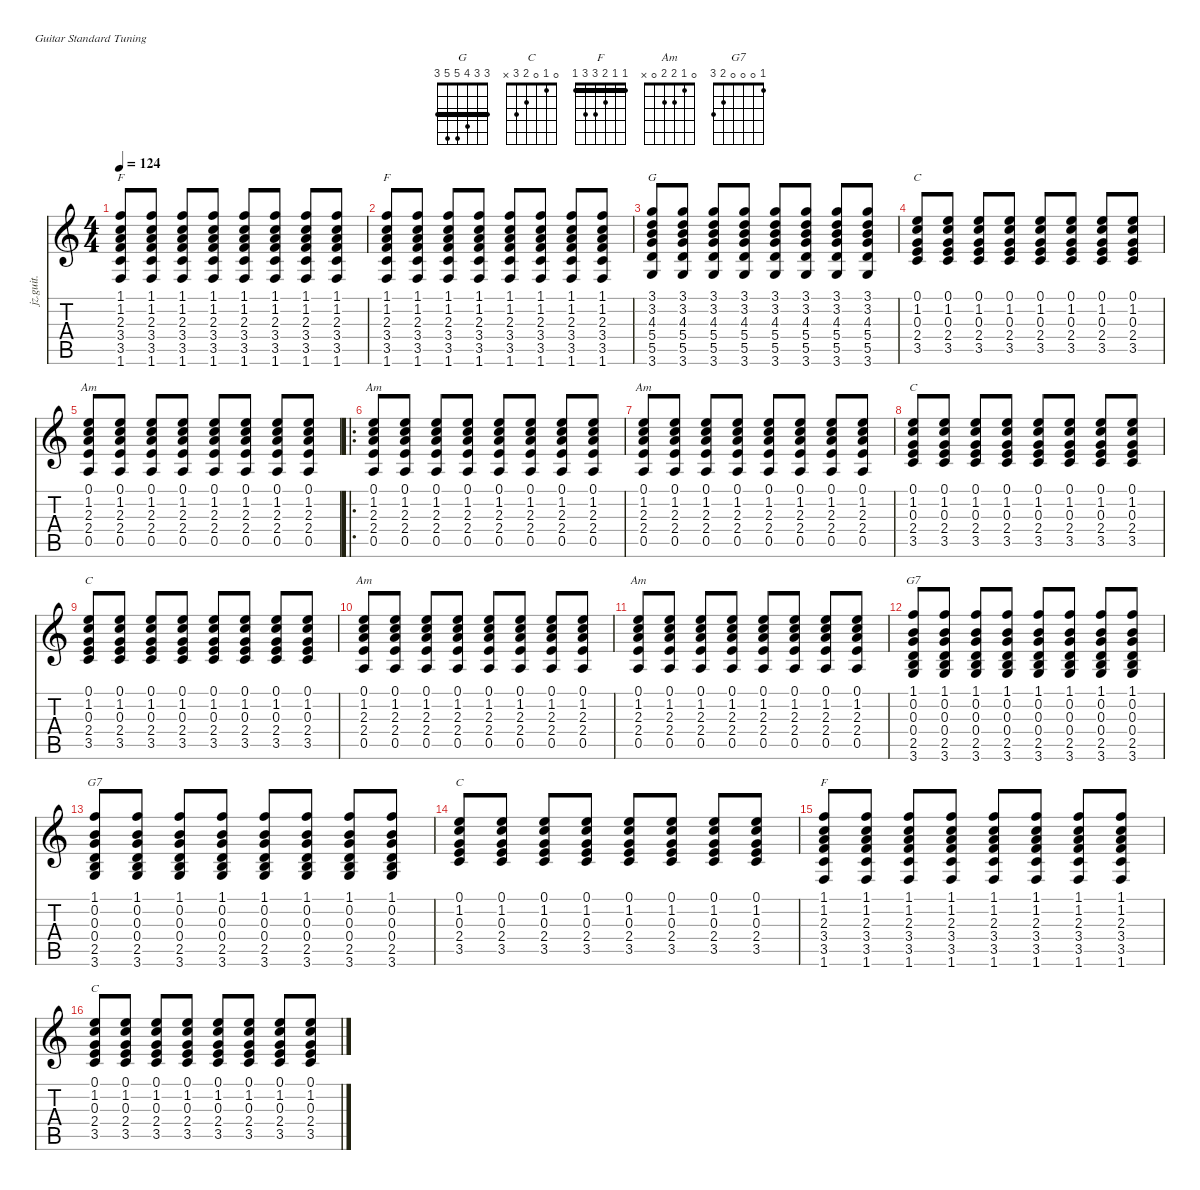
\defaultSystemsLayout 4
\hideDynamics
\bracketExtendMode nobrackets
\otherSystemsTrackNameOrientation horizontal
\track ("Guitar 2" "jz.guit.") {instrument electricguitarjazz}
\staff {score tabs}
\tuning (E4 B3 G3 D3 A2 E2)
\chord ("G" 3 3 4 5 5 3) {barre (3 3)}
\chord ("C" 0 1 0 2 3 x)
\chord ("F" 1 1 2 3 3 1) {barre (1 1)}
\chord ("Am" 0 1 2 2 0 x)
\chord ("G7" 1 0 0 0 2 3)
\ts (4 4)
\tempo 124
\clef g2
\ks c
(1.1 1.2 2.3 3.4 3.5 1.6).8{ch "F" dy f beam Up} (1.1 1.2 2.3 3.4 3.5 1.6).8{beam Up} (1.1 1.2 2.3 3.4 3.5 1.6).8{beam Up} (1.1 1.2 2.3 3.4 3.5 1.6).8{beam Up} (1.1 1.2 2.3 3.4 3.5 1.6).8{beam Up} (1.1 1.2 2.3 3.4 3.5 1.6).8{beam Up} (1.1 1.2 2.3 3.4 3.5 1.6).8{beam Up} (1.1 1.2 2.3 3.4 3.5 1.6).8{beam Up} |
(1.1 1.2 2.3 3.4 3.5 1.6).8{ch "F" beam Up} (1.1 1.2 2.3 3.4 3.5 1.6).8{beam Up} (1.1 1.2 2.3 3.4 3.5 1.6).8{beam Up} (1.1 1.2 2.3 3.4 3.5 1.6).8{beam Up} (1.1 1.2 2.3 3.4 3.5 1.6).8{beam Up} (1.1 1.2 2.3 3.4 3.5 1.6).8{beam Up} (1.1 1.2 2.3 3.4 3.5 1.6).8{beam Up} (1.1 1.2 2.3 3.4 3.5 1.6).8{beam Up} |
(3.1 3.2 4.3 5.4 5.5 3.6).8{ch "G" beam Up} (3.1 3.2 4.3 5.4 5.5 3.6).8{beam Up} (3.1 3.2 4.3 5.4 5.5 3.6).8{beam Up} (3.1 3.2 4.3 5.4 5.5 3.6).8{beam Up} (3.1 3.2 4.3 5.4 5.5 3.6).8{beam Up} (3.1 3.2 4.3 5.4 5.5 3.6).8{beam Up} (3.1 3.2 4.3 5.4 5.5 3.6).8{beam Up} (3.1 3.2 4.3 5.4 5.5 3.6).8{beam Up} |
(0.1 1.2 0.3 2.4 3.5).8{ch "C" beam Up} (0.1 1.2 0.3 2.4 3.5).8{beam Up} (0.1 1.2 0.3 2.4 3.5).8{beam Up} (0.1 1.2 0.3 2.4 3.5).8{beam Up} (0.1 1.2 0.3 2.4 3.5).8{beam Up} (0.1 1.2 0.3 2.4 3.5).8{beam Up} (0.1 1.2 0.3 2.4 3.5).8{beam Up} (0.1 1.2 0.3 2.4 3.5).8{beam Up} |
(0.1 1.2 2.3 2.4 0.5).8{ch "Am" beam Up} (0.1 1.2 2.3 2.4 0.5).8{beam Up} (0.1 1.2 2.3 2.4 0.5).8{beam Up} (0.1 1.2 2.3 2.4 0.5).8{beam Up} (0.1 1.2 2.3 2.4 0.5).8{beam Up} (0.1 1.2 2.3 2.4 0.5).8{beam Up} (0.1 1.2 2.3 2.4 0.5).8{beam Up} (0.1 1.2 2.3 2.4 0.5).8{beam Up} |
\ro
(0.1 1.2 2.3 2.4 0.5).8{ch "Am" beam Up} (0.1 1.2 2.3 2.4 0.5).8{beam Up} (0.1 1.2 2.3 2.4 0.5).8{beam Up} (0.1 1.2 2.3 2.4 0.5).8{beam Up} (0.1 1.2 2.3 2.4 0.5).8{beam Up} (0.1 1.2 2.3 2.4 0.5).8{beam Up} (0.1 1.2 2.3 2.4 0.5).8{beam Up} (0.1 1.2 2.3 2.4 0.5).8{beam Up} |
(0.1 1.2 2.3 2.4 0.5).8{ch "Am" beam Up} (0.1 1.2 2.3 2.4 0.5).8{beam Up} (0.1 1.2 2.3 2.4 0.5).8{beam Up} (0.1 1.2 2.3 2.4 0.5).8{beam Up} (0.1 1.2 2.3 2.4 0.5).8{beam Up} (0.1 1.2 2.3 2.4 0.5).8{beam Up} (0.1 1.2 2.3 2.4 0.5).8{beam Up} (0.1 1.2 2.3 2.4 0.5).8{beam Up} |
(0.1 1.2 0.3 2.4 3.5).8{ch "C" beam Up} (0.1 1.2 0.3 2.4 3.5).8{beam Up} (0.1 1.2 0.3 2.4 3.5).8{beam Up} (0.1 1.2 0.3 2.4 3.5).8{beam Up} (0.1 1.2 0.3 2.4 3.5).8{beam Up} (0.1 1.2 0.3 2.4 3.5).8{beam Up} (0.1 1.2 0.3 2.4 3.5).8{beam Up} (0.1 1.2 0.3 2.4 3.5).8{beam Up} |
(0.1 1.2 0.3 2.4 3.5).8{ch "C" beam Up} (0.1 1.2 0.3 2.4 3.5).8{beam Up} (0.1 1.2 0.3 2.4 3.5).8{beam Up} (0.1 1.2 0.3 2.4 3.5).8{beam Up} (0.1 1.2 0.3 2.4 3.5).8{beam Up} (0.1 1.2 0.3 2.4 3.5).8{beam Up} (0.1 1.2 0.3 2.4 3.5).8{beam Up} (0.1 1.2 0.3 2.4 3.5).8{beam Up} |
(0.1 1.2 2.3 2.4 0.5).8{ch "Am" beam Up} (0.1 1.2 2.3 2.4 0.5).8{beam Up} (0.1 1.2 2.3 2.4 0.5).8{beam Up} (0.1 1.2 2.3 2.4 0.5).8{beam Up} (0.1 1.2 2.3 2.4 0.5).8{beam Up} (0.1 1.2 2.3 2.4 0.5).8{beam Up} (0.1 1.2 2.3 2.4 0.5).8{beam Up} (0.1 1.2 2.3 2.4 0.5).8{beam Up} |
(0.1 1.2 2.3 2.4 0.5).8{ch "Am" beam Up} (0.1 1.2 2.3 2.4 0.5).8{beam Up} (0.1 1.2 2.3 2.4 0.5).8{beam Up} (0.1 1.2 2.3 2.4 0.5).8{beam Up} (0.1 1.2 2.3 2.4 0.5).8{beam Up} (0.1 1.2 2.3 2.4 0.5).8{beam Up} (0.1 1.2 2.3 2.4 0.5).8{beam Up} (0.1 1.2 2.3 2.4 0.5).8{beam Up} |
(1.1 0.2 0.3 0.4 2.5 3.6).8{ch "G7" beam Up} (1.1 0.2 0.3 0.4 2.5 3.6).8{beam Up} (1.1 0.2 0.3 0.4 2.5 3.6).8{beam Up} (1.1 0.2 0.3 0.4 2.5 3.6).8{beam Up} (1.1 0.2 0.3 0.4 2.5 3.6).8{beam Up} (1.1 0.2 0.3 0.4 2.5 3.6).8{beam Up} (1.1 0.2 0.3 0.4 2.5 3.6).8{beam Up} (1.1 0.2 0.3 0.4 2.5 3.6).8{beam Up} |
(1.1 0.2 0.3 0.4 2.5 3.6).8{ch "G7" beam Up} (1.1 0.2 0.3 0.4 2.5 3.6).8{beam Up} (1.1 0.2 0.3 0.4 2.5 3.6).8{beam Up} (1.1 0.2 0.3 0.4 2.5 3.6).8{beam Up} (1.1 0.2 0.3 0.4 2.5 3.6).8{beam Up} (1.1 0.2 0.3 0.4 2.5 3.6).8{beam Up} (1.1 0.2 0.3 0.4 2.5 3.6).8{beam Up} (1.1 0.2 0.3 0.4 2.5 3.6).8{beam Up} |
(0.1 1.2 0.3 2.4 3.5).8{ch "C" beam Up} (0.1 1.2 0.3 2.4 3.5).8{beam Up} (0.1 1.2 0.3 2.4 3.5).8{beam Up} (0.1 1.2 0.3 2.4 3.5).8{beam Up} (0.1 1.2 0.3 2.4 3.5).8{beam Up} (0.1 1.2 0.3 2.4 3.5).8{beam Up} (0.1 1.2 0.3 2.4 3.5).8{beam Up} (0.1 1.2 0.3 2.4 3.5).8{beam Up} |
(1.1 1.2 2.3 3.4 3.5 1.6).8{ch "F" beam Up} (1.1 1.2 2.3 3.4 3.5 1.6).8{beam Up} (1.1 1.2 2.3 3.4 3.5 1.6).8{beam Up} (1.1 1.2 2.3 3.4 3.5 1.6).8{beam Up} (1.1 1.2 2.3 3.4 3.5 1.6).8{beam Up} (1.1 1.2 2.3 3.4 3.5 1.6).8{beam Up} (1.1 1.2 2.3 3.4 3.5 1.6).8{beam Up} (1.1 1.2 2.3 3.4 3.5 1.6).8{beam Up} |
(0.1 1.2 0.3 2.4 3.5).8{ch "C" beam Up} (0.1 1.2 0.3 2.4 3.5).8{beam Up} (0.1 1.2 0.3 2.4 3.5).8{beam Up} (0.1 1.2 0.3 2.4 3.5).8{beam Up} (0.1 1.2 0.3 2.4 3.5).8{beam Up} (0.1 1.2 0.3 2.4 3.5).8{beam Up} (0.1 1.2 0.3 2.4 3.5).8{beam Up} (0.1 1.2 0.3 2.4 3.5).8{beam Up}
